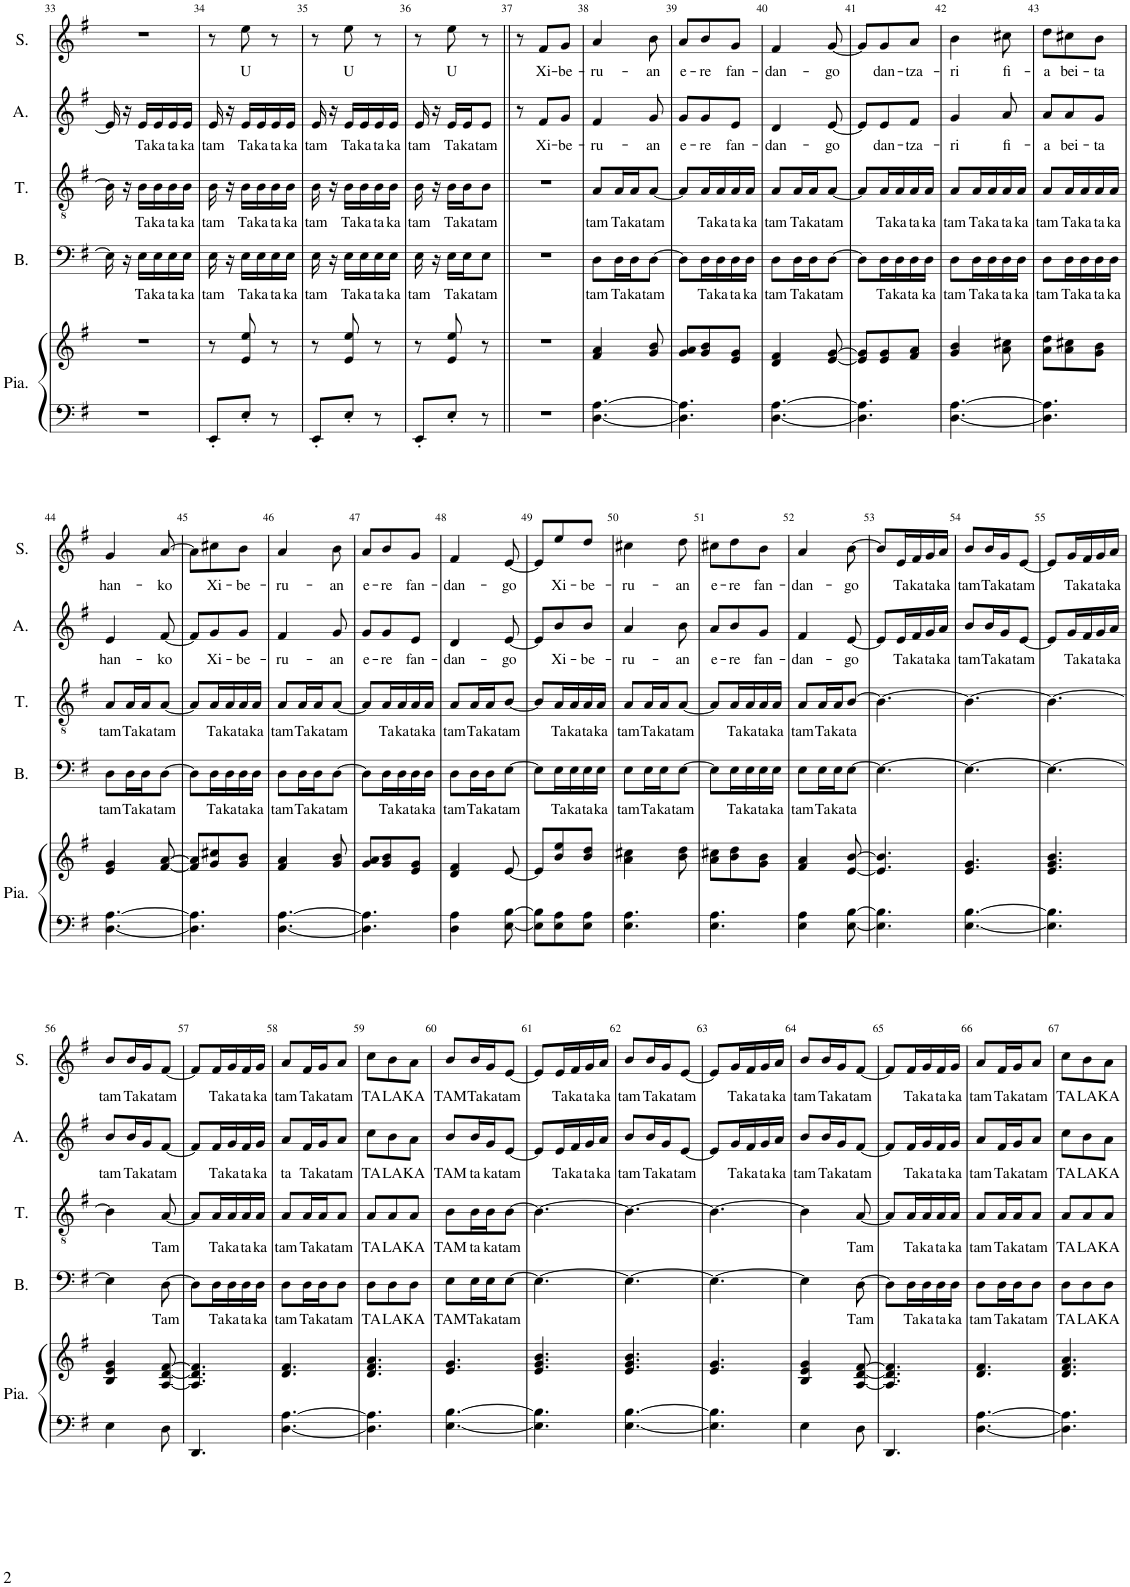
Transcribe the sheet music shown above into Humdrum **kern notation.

**kern	**kern	**kern	**text	**kern	**text	**kern	**text	**kern	**text
*part5	*part5	*part4	*part4	*part3	*part3	*part2	*part2	*part1	*part1
*staff6	*staff5	*staff4	*staff4	*staff3	*staff3	*staff2	*staff2	*staff1	*staff1
*I"Piano	*	*I"Basse	*	*I"Ténor	*	*I"Alto	*	*I"Soprano	*
*I'Pia.	*	*I'B.	*	*I'T.	*	*I'A.	*	*I'S.	*
!!LO:PB:g=z
*clefF4	*clefG2	*clefF4	*	*clefGv2	*	*clefG2	*	*clefG2	*
*k[f#]	*k[f#]	*k[f#]	*	*k[f#]	*	*k[f#]	*	*k[f#]	*
*M3/8	*M3/8	*M3/8	*	*M3/8	*	*M3/8	*	*M3/8	*
=33	=33	=33	=33	=33	=33	=33	=33	=33	=33
4.r	4.r	16E\]	.	16B\]	.	16e/]	.	4.r	.
.	.	16r	.	16r	.	16r	.	.	.
!	!	!	!LO:LY:b	!	!LO:LY:b	!	!LO:LY:b	!	!
.	.	16E\LL	Ta	16B\LL	Ta	16e/LL	Ta	.	.
!	!	!	!LO:LY:b	!	!LO:LY:b	!	!LO:LY:b	!	!
.	.	16E\	ka	16B\	ka	16e/	ka	.	.
!	!	!	!LO:LY:b	!	!LO:LY:b	!	!LO:LY:b	!	!
.	.	16E\	ta	16B\	ta	16e/	ta	.	.
!	!	!	!LO:LY:b	!	!LO:LY:b	!	!LO:LY:b	!	!
.	.	16E\JJ	ka	16B\JJ	ka	16e/JJ	ka	.	.
=34	=34	=34	=34	=34	=34	=34	=34	=34	=34
!	!	!	!LO:LY:b	!	!LO:LY:b	!	!LO:LY:b	!	!
8EE'/L	8r	16E\	tam	16B\	tam	16e/	tam	8r	.
.	.	16r	.	16r	.	16r	.	.	.
!	!	!	!LO:LY:b	!	!LO:LY:b	!	!LO:LY:b	!	!LO:LY:b
8E'/J	8e/ 8ee/	16E\LL	Ta	16B\LL	Ta	16e/LL	Ta	8ee\	U
!	!	!	!LO:LY:b	!	!LO:LY:b	!	!LO:LY:b	!	!
.	.	16E\	ka	16B\	ka	16e/	ka	.	.
!	!	!	!LO:LY:b	!	!LO:LY:b	!	!LO:LY:b	!	!
8r	8r	16E\	ta	16B\	ta	16e/	ta	8r	.
!	!	!	!LO:LY:b	!	!LO:LY:b	!	!LO:LY:b	!	!
.	.	16E\JJ	ka	16B\JJ	ka	16e/JJ	ka	.	.
=35	=35	=35	=35	=35	=35	=35	=35	=35	=35
!	!	!	!LO:LY:b	!	!LO:LY:b	!	!LO:LY:b	!	!
8EE'/L	8r	16E\	tam	16B\	tam	16e/	tam	8r	.
.	.	16r	.	16r	.	16r	.	.	.
!	!	!	!LO:LY:b	!	!LO:LY:b	!	!LO:LY:b	!	!LO:LY:b
8E'/J	8e/ 8ee/	16E\LL	Ta	16B\LL	Ta	16e/LL	Ta	8ee\	U
!	!	!	!LO:LY:b	!	!LO:LY:b	!	!LO:LY:b	!	!
.	.	16E\	ka	16B\	ka	16e/	ka	.	.
!	!	!	!LO:LY:b	!	!LO:LY:b	!	!LO:LY:b	!	!
8r	8r	16E\	ta	16B\	ta	16e/	ta	8r	.
!	!	!	!LO:LY:b	!	!LO:LY:b	!	!LO:LY:b	!	!
.	.	16E\JJ	ka	16B\JJ	ka	16e/JJ	ka	.	.
=36	=36	=36	=36	=36	=36	=36	=36	=36	=36
!	!	!	!LO:LY:b	!	!LO:LY:b	!	!LO:LY:b	!	!
8EE'/L	8r	16E\	tam	16B\	tam	16e/	tam	8r	.
.	.	16r	.	16r	.	16r	.	.	.
!	!	!	!LO:LY:b	!	!LO:LY:b	!	!LO:LY:b	!	!LO:LY:b
8E'/J	8e/ 8ee/	16E\LL	Ta	16B\LL	Ta	16e/LL	Ta	8ee\	U
!	!	!	!LO:LY:b	!	!LO:LY:b	!	!LO:LY:b	!	!
.	.	16E\J	ka	16B\J	ka	16e/J	ka	.	.
!	!	!	!LO:LY:b	!	!LO:LY:b	!	!LO:LY:b	!	!
8r	8r	8E\J	tam	8B\J	tam	8e/J	tam	8r	.
=37||	=37||	=37||	=37||	=37||	=37||	=37||	=37||	=37||	=37||
4.r	4.r	4.r	.	4.r	.	8r	.	8r	.
!	!	!	!	!	!	!	!LO:LY:b	!	!LO:LY:b
.	.	.	.	.	.	8f#/L	Xi-	8f#/L	Xi-
!	!	!	!	!	!	!	!LO:LY:b	!	!LO:LY:b
.	.	.	.	.	.	8g/J	-be-	8g/J	-be-
=38	=38	=38	=38	=38	=38	=38	=38	=38	=38
!	!	!	!LO:LY:b	!	!LO:LY:b	!	!LO:LY:b	!	!LO:LY:b
[4.D\ [4.A\	4f#/ 4a/	8D\L	tam	8A/L	tam	4f#/	-ru-	4a/	-ru-
!	!	!	!LO:LY:b	!	!LO:LY:b	!	!	!	!
.	.	16D\L	Ta	16A/L	Ta	.	.	.	.
!	!	!	!LO:LY:b	!	!LO:LY:b	!	!	!	!
.	.	16D\J	ka	16A/J	ka	.	.	.	.
!	!	!	!LO:LY:b	!	!LO:LY:b	!	!LO:LY:b	!	!LO:LY:b
.	8g/ 8b/	[8D\J	tam	[8A/J	tam	8g/	-an	8b\	-an
=39	=39	=39	=39	=39	=39	=39	=39	=39	=39
!	!	!	!	!	!	!	!LO:LY:b	!	!LO:LY:b
4.D\] 4.A\]	8g/ 8a/L	8D\L]	.	8A/L]	.	8g/L	e-	8a/L	e-
!	!	!	!LO:LY:b	!	!LO:LY:b	!	!LO:LY:b	!	!LO:LY:b
.	8g/ 8b/	16D\L	Ta	16A/L	Ta	8g/	-re	8b/	-re
!	!	!	!LO:LY:b	!	!LO:LY:b	!	!	!	!
.	.	16D\	ka	16A/	ka	.	.	.	.
!	!	!	!LO:LY:b	!	!LO:LY:b	!	!LO:LY:b	!	!LO:LY:b
.	8e/ 8g/J	16D\	ta	16A/	ta	8e/J	fan-	8g/J	fan-
!	!	!	!LO:LY:b	!	!LO:LY:b	!	!	!	!
.	.	16D\JJ	ka	16A/JJ	ka	.	.	.	.
=40	=40	=40	=40	=40	=40	=40	=40	=40	=40
!	!	!	!LO:LY:b	!	!LO:LY:b	!	!LO:LY:b	!	!LO:LY:b
[4.D\ [4.A\	4d/ 4f#/	8D\L	tam	8A/L	tam	4d/	-dan-	4f#/	-dan-
!	!	!	!LO:LY:b	!	!LO:LY:b	!	!	!	!
.	.	16D\L	Ta	16A/L	Ta	.	.	.	.
!	!	!	!LO:LY:b	!	!LO:LY:b	!	!	!	!
.	.	16D\J	ka	16A/J	ka	.	.	.	.
!	!	!	!LO:LY:b	!	!LO:LY:b	!	!LO:LY:b	!	!LO:LY:b
.	[8e/ [8g/	[8D\J	tam	[8A/J	tam	[8e/	-go	[8g/	-go
=41	=41	=41	=41	=41	=41	=41	=41	=41	=41
4.D\] 4.A\]	8e/] 8g/]L	8D\L]	.	8A/L]	.	8e/L]	.	8g/L]	.
!	!	!	!LO:LY:b	!	!LO:LY:b	!	!LO:LY:b	!	!LO:LY:b
.	8e/ 8g/	16D\L	Ta	16A/L	Ta	8e/	dan-	8g/	dan-
!	!	!	!LO:LY:b	!	!LO:LY:b	!	!	!	!
.	.	16D\	ka	16A/	ka	.	.	.	.
!	!	!	!LO:LY:b	!	!LO:LY:b	!	!LO:LY:b	!	!LO:LY:b
.	8f#/ 8a/J	16D\	ta	16A/	ta	8f#/J	-tza-	8a/J	-tza-
!	!	!	!LO:LY:b	!	!LO:LY:b	!	!	!	!
.	.	16D\JJ	ka	16A/JJ	ka	.	.	.	.
=42	=42	=42	=42	=42	=42	=42	=42	=42	=42
!	!	!	!LO:LY:b	!	!LO:LY:b	!	!LO:LY:b	!	!LO:LY:b
[4.D\ [4.A\	4g/ 4b/	8D\L	tam	8A/L	tam	4g/	-ri	4b\	-ri
!	!	!	!LO:LY:b	!	!LO:LY:b	!	!	!	!
.	.	16D\L	Ta	16A/L	Ta	.	.	.	.
!	!	!	!LO:LY:b	!	!LO:LY:b	!	!	!	!
.	.	16D\	ka	16A/	ka	.	.	.	.
!	!	!	!LO:LY:b	!	!LO:LY:b	!	!LO:LY:b	!	!LO:LY:b
.	8a\ 8cc#X\	16D\	ta	16A/	ta	8a/	fi-	8cc#X\	fi-
!	!	!	!LO:LY:b	!	!LO:LY:b	!	!	!	!
.	.	16D\JJ	ka	16A/JJ	ka	.	.	.	.
=43	=43	=43	=43	=43	=43	=43	=43	=43	=43
!	!	!	!LO:LY:b	!	!LO:LY:b	!	!LO:LY:b	!	!LO:LY:b
4.D\] 4.A\]	8a\ 8dd\L	8D\L	tam	8A/L	tam	8a/L	-a	8dd\L	-a
!	!	!	!LO:LY:b	!	!LO:LY:b	!	!LO:LY:b	!	!LO:LY:b
.	8a\ 8cc#X\	16D\L	Ta	16A/L	Ta	8a/	bei-	8cc#X\	bei-
!	!	!	!LO:LY:b	!	!LO:LY:b	!	!	!	!
.	.	16D\	ka	16A/	ka	.	.	.	.
!	!	!	!LO:LY:b	!	!LO:LY:b	!	!LO:LY:b	!	!LO:LY:b
.	8g\ 8b\J	16D\	ta	16A/	ta	8g/J	-ta	8b\J	-ta
!	!	!	!LO:LY:b	!	!LO:LY:b	!	!	!	!
.	.	16D\JJ	ka	16A/JJ	ka	.	.	.	.
!!LO:LB:g=z
=44	=44	=44	=44	=44	=44	=44	=44	=44	=44
!	!	!	!LO:LY:b	!	!LO:LY:b	!	!LO:LY:b	!	!LO:LY:b
[4.D\ [4.A\	4e/ 4g/	8D\L	tam	8A/L	tam	4e/	han-	4g/	han-
!	!	!	!LO:LY:b	!	!LO:LY:b	!	!	!	!
.	.	16D\L	Ta	16A/L	Ta	.	.	.	.
!	!	!	!LO:LY:b	!	!LO:LY:b	!	!	!	!
.	.	16D\J	ka	16A/J	ka	.	.	.	.
!	!	!	!LO:LY:b	!	!LO:LY:b	!	!LO:LY:b	!	!LO:LY:b
.	[8f#/ [8a/	[8D\J	tam	[8A/J	tam	[8f#/	-ko	[8a/	-ko
=45	=45	=45	=45	=45	=45	=45	=45	=45	=45
4.D\] 4.A\]	8f#/] 8a/]L	8D\L]	.	8A/L]	.	8f#/L]	.	8a\L]	.
!	!	!	!LO:LY:b	!	!LO:LY:b	!	!LO:LY:b	!	!LO:LY:b
.	8g/ 8cc#X/	16D\L	Ta	16A/L	Ta	8g/	Xi-	8cc#X\	Xi-
!	!	!	!LO:LY:b	!	!LO:LY:b	!	!	!	!
.	.	16D\	ka	16A/	ka	.	.	.	.
!	!	!	!LO:LY:b	!	!LO:LY:b	!	!LO:LY:b	!	!LO:LY:b
.	8g/ 8b/J	16D\	ta	16A/	ta	8g/J	-be-	8b\J	-be-
!	!	!	!LO:LY:b	!	!LO:LY:b	!	!	!	!
.	.	16D\JJ	ka	16A/JJ	ka	.	.	.	.
=46	=46	=46	=46	=46	=46	=46	=46	=46	=46
!	!	!	!LO:LY:b	!	!LO:LY:b	!	!LO:LY:b	!	!LO:LY:b
[4.D\ [4.A\	4f#/ 4a/	8D\L	tam	8A/L	tam	4f#/	-ru-	4a/	-ru-
!	!	!	!LO:LY:b	!	!LO:LY:b	!	!	!	!
.	.	16D\L	Ta	16A/L	Ta	.	.	.	.
!	!	!	!LO:LY:b	!	!LO:LY:b	!	!	!	!
.	.	16D\J	ka	16A/J	ka	.	.	.	.
!	!	!	!LO:LY:b	!	!LO:LY:b	!	!LO:LY:b	!	!LO:LY:b
.	8g/ 8b/	[8D\J	tam	[8A/J	tam	8g/	-an	8b\	-an
=47	=47	=47	=47	=47	=47	=47	=47	=47	=47
!	!	!	!	!	!	!	!LO:LY:b	!	!LO:LY:b
4.D\] 4.A\]	8g/ 8a/L	8D\L]	.	8A/L]	.	8g/L	e-	8a/L	e-
!	!	!	!LO:LY:b	!	!LO:LY:b	!	!LO:LY:b	!	!LO:LY:b
.	8g/ 8b/	16D\L	Ta	16A/L	Ta	8g/	-re	8b/	-re
!	!	!	!LO:LY:b	!	!LO:LY:b	!	!	!	!
.	.	16D\	ka	16A/	ka	.	.	.	.
!	!	!	!LO:LY:b	!	!LO:LY:b	!	!LO:LY:b	!	!LO:LY:b
.	8e/ 8g/J	16D\	ta	16A/	ta	8e/J	fan-	8g/J	fan-
!	!	!	!LO:LY:b	!	!LO:LY:b	!	!	!	!
.	.	16D\JJ	ka	16A/JJ	ka	.	.	.	.
=48	=48	=48	=48	=48	=48	=48	=48	=48	=48
!	!	!	!LO:LY:b	!	!LO:LY:b	!	!LO:LY:b	!	!LO:LY:b
4D\ 4A\	4d/ 4f#/	8D\L	tam	8A/L	tam	4d/	-dan-	4f#/	-dan-
!	!	!	!LO:LY:b	!	!LO:LY:b	!	!	!	!
.	.	16D\L	Ta	16A/L	Ta	.	.	.	.
!	!	!	!LO:LY:b	!	!LO:LY:b	!	!	!	!
.	.	16D\J	ka	16A/J	ka	.	.	.	.
!	!	!	!LO:LY:b	!	!LO:LY:b	!	!LO:LY:b	!	!LO:LY:b
[8E\ [8B\	[8e/	[8E\J	tam	[8B/J	tam	[8e/	-go	[8e/	-go
=49	=49	=49	=49	=49	=49	=49	=49	=49	=49
8E\] 8B\]L	8e/L]	8E\L]	.	8B/L]	.	8e/L]	.	8e/L]	.
!	!	!	!LO:LY:b	!	!LO:LY:b	!	!LO:LY:b	!	!LO:LY:b
8E\ 8A\	8b/ 8ee/	16E\L	Ta	16A/L	Ta	8b/	Xi-	8ee/	Xi-
!	!	!	!LO:LY:b	!	!LO:LY:b	!	!	!	!
.	.	16E\	ka	16A/	ka	.	.	.	.
!	!	!	!LO:LY:b	!	!LO:LY:b	!	!LO:LY:b	!	!LO:LY:b
8E\ 8A\J	8b/ 8dd/J	16E\	ta	16A/	ta	8b/J	-be-	8dd/J	-be-
!	!	!	!LO:LY:b	!	!LO:LY:b	!	!	!	!
.	.	16E\JJ	ka	16A/JJ	ka	.	.	.	.
=50	=50	=50	=50	=50	=50	=50	=50	=50	=50
!	!	!	!LO:LY:b	!	!LO:LY:b	!	!LO:LY:b	!	!LO:LY:b
4.E\ 4.A\	4a\ 4cc#X\	8E\L	tam	8A/L	tam	4a/	-ru-	4cc#X\	-ru-
!	!	!	!LO:LY:b	!	!LO:LY:b	!	!	!	!
.	.	16E\L	Ta	16A/L	Ta	.	.	.	.
!	!	!	!LO:LY:b	!	!LO:LY:b	!	!	!	!
.	.	16E\J	ka	16A/J	ka	.	.	.	.
!	!	!	!LO:LY:b	!	!LO:LY:b	!	!LO:LY:b	!	!LO:LY:b
.	8b\ 8dd\	[8E\J	tam	[8A/J	tam	8b\	-an	8dd\	-an
=51	=51	=51	=51	=51	=51	=51	=51	=51	=51
!	!	!	!	!	!	!	!LO:LY:b	!	!LO:LY:b
4.E\ 4.A\	8a\ 8cc#X\L	8E\L]	.	8A/L]	.	8a/L	e-	8cc#X\L	e-
!	!	!	!LO:LY:b	!	!LO:LY:b	!	!LO:LY:b	!	!LO:LY:b
.	8b\ 8dd\	16E\L	Ta	16A/L	Ta	8b/	-re	8dd\	-re
!	!	!	!LO:LY:b	!	!LO:LY:b	!	!	!	!
.	.	16E\	ka	16A/	ka	.	.	.	.
!	!	!	!LO:LY:b	!	!LO:LY:b	!	!LO:LY:b	!	!LO:LY:b
.	8g\ 8b\J	16E\	ta	16A/	ta	8g/J	fan-	8b\J	fan-
!	!	!	!LO:LY:b	!	!LO:LY:b	!	!	!	!
.	.	16E\JJ	ka	16A/JJ	ka	.	.	.	.
=52	=52	=52	=52	=52	=52	=52	=52	=52	=52
!	!	!	!LO:LY:b	!	!LO:LY:b	!	!LO:LY:b	!	!LO:LY:b
4E\ 4A\	4f#/ 4a/	8E\L	tam	8A/L	tam	4f#/	-dan-	4a/	-dan-
!	!	!	!LO:LY:b	!	!LO:LY:b	!	!	!	!
.	.	16E\L	Ta	16A/L	Ta	.	.	.	.
!	!	!	!LO:LY:b	!	!LO:LY:b	!	!	!	!
.	.	16E\J	ka	16A/J	ka	.	.	.	.
!	!	!	!LO:LY:b	!	!LO:LY:b	!	!LO:LY:b	!	!LO:LY:b
[8E\ [8B\	[8e/ [8b/	[8E\J	ta	[8B/J	ta	[8e/	-go	[8b\	-go
=53	=53	=53	=53	=53	=53	=53	=53	=53	=53
4.E\] 4.B\]	4.e/] 4.b/]	4.E\_	.	4.B\_	.	8e/L]	.	8b/L]	.
!	!	!	!	!	!	!	!LO:LY:b	!	!LO:LY:b
.	.	.	.	.	.	16e/L	Ta	16e/L	Ta
!	!	!	!	!	!	!	!LO:LY:b	!	!LO:LY:b
.	.	.	.	.	.	16f#/	ka	16f#/	ka
!	!	!	!	!	!	!	!LO:LY:b	!	!LO:LY:b
.	.	.	.	.	.	16g/	ta	16g/	ta
!	!	!	!	!	!	!	!LO:LY:b	!	!LO:LY:b
.	.	.	.	.	.	16a/JJ	ka	16a/JJ	ka
=54	=54	=54	=54	=54	=54	=54	=54	=54	=54
!	!	!	!	!	!	!	!LO:LY:b	!	!LO:LY:b
[4.E\ [4.B\	4.e/ 4.g/	4.E\_	.	4.B\_	.	8b/L	tam	8b/L	tam
!	!	!	!	!	!	!	!LO:LY:b	!	!LO:LY:b
.	.	.	.	.	.	16b/L	Ta	16b/L	Ta
!	!	!	!	!	!	!	!LO:LY:b	!	!LO:LY:b
.	.	.	.	.	.	16g/J	ka	16g/J	ka
!	!	!	!	!	!	!	!LO:LY:b	!	!LO:LY:b
.	.	.	.	.	.	[8e/J	tam	[8e/J	tam
=55	=55	=55	=55	=55	=55	=55	=55	=55	=55
4.E\] 4.B\]	4.e/ 4.g/ 4.b/	4.E\_	.	4.B\_	.	8e/L]	.	8e/L]	.
!	!	!	!	!	!	!	!LO:LY:b	!	!LO:LY:b
.	.	.	.	.	.	16g/L	Ta	16g/L	Ta
!	!	!	!	!	!	!	!LO:LY:b	!	!LO:LY:b
.	.	.	.	.	.	16f#/	ka	16f#/	ka
!	!	!	!	!	!	!	!LO:LY:b	!	!LO:LY:b
.	.	.	.	.	.	16g/	ta	16g/	ta
!	!	!	!	!	!	!	!LO:LY:b	!	!LO:LY:b
.	.	.	.	.	.	16a/JJ	ka	16a/JJ	ka
!!LO:LB:g=z
=56	=56	=56	=56	=56	=56	=56	=56	=56	=56
!	!	!	!	!	!	!	!LO:LY:b	!	!LO:LY:b
4E\	4B/ 4e/ 4g/	4E\]	.	4B\]	.	8b/L	tam	8b/L	tam
!	!	!	!	!	!	!	!LO:LY:b	!	!LO:LY:b
.	.	.	.	.	.	16b/L	Ta	16b/L	Ta
!	!	!	!	!	!	!	!LO:LY:b	!	!LO:LY:b
.	.	.	.	.	.	16g/J	ka	16g/J	ka
!	!	!	!LO:LY:b	!	!LO:LY:b	!	!LO:LY:b	!	!LO:LY:b
8D\	[8A/ [8d/ [8f#/	[8D\	Tam	[8A/	Tam	[8f#/J	tam	[8f#/J	tam
=57	=57	=57	=57	=57	=57	=57	=57	=57	=57
4.DD/	4.A/] 4.d/] 4.f#/]	8D\L]	.	8A/L]	.	8f#/L]	.	8f#/L]	.
!	!	!	!LO:LY:b	!	!LO:LY:b	!	!LO:LY:b	!	!LO:LY:b
.	.	16D\L	Ta	16A/L	Ta	16f#/L	Ta	16f#/L	Ta
!	!	!	!LO:LY:b	!	!LO:LY:b	!	!LO:LY:b	!	!LO:LY:b
.	.	16D\	ka	16A/	ka	16g/	ka	16g/	ka
!	!	!	!LO:LY:b	!	!LO:LY:b	!	!LO:LY:b	!	!LO:LY:b
.	.	16D\	ta	16A/	ta	16f#/	ta	16f#/	ta
!	!	!	!LO:LY:b	!	!LO:LY:b	!	!LO:LY:b	!	!LO:LY:b
.	.	16D\JJ	ka	16A/JJ	ka	16g/JJ	ka	16g/JJ	ka
=58	=58	=58	=58	=58	=58	=58	=58	=58	=58
!	!	!	!LO:LY:b	!	!LO:LY:b	!	!LO:LY:b	!	!LO:LY:b
[4.D\ [4.A\	4.d/ 4.f#/	8D\L	tam	8A/L	tam	8a/L	ta	8a/L	tam
!	!	!	!LO:LY:b	!	!LO:LY:b	!	!LO:LY:b	!	!LO:LY:b
.	.	16D\L	Ta	16A/L	Ta	16f#/L	Ta	16f#/L	Ta
!	!	!	!LO:LY:b	!	!LO:LY:b	!	!LO:LY:b	!	!LO:LY:b
.	.	16D\J	ka	16A/J	ka	16g/J	ka	16g/J	ka
!	!	!	!LO:LY:b	!	!LO:LY:b	!	!LO:LY:b	!	!LO:LY:b
.	.	8D\J	tam	8A/J	tam	8a/J	tam	8a/J	tam
=59	=59	=59	=59	=59	=59	=59	=59	=59	=59
!	!	!	!LO:LY:b	!	!LO:LY:b	!	!LO:LY:b	!	!LO:LY:b
4.D\] 4.A\]	4.d/ 4.f#/ 4.a/	8D\L	TA	8A/L	TA	8cc\L	TA	8cc\L	TA
!	!	!	!LO:LY:b	!	!LO:LY:b	!	!LO:LY:b	!	!LO:LY:b
.	.	8D\	LA	8A/	LA	8b\	LA	8b\	LA
!	!	!	!LO:LY:b	!	!LO:LY:b	!	!LO:LY:b	!	!LO:LY:b
.	.	8D\J	KA	8A/J	KA	8a\J	KA	8a\J	KA
=60	=60	=60	=60	=60	=60	=60	=60	=60	=60
!	!	!	!LO:LY:b	!	!LO:LY:b	!	!LO:LY:b	!	!LO:LY:b
[4.E\ [4.B\	4.e/ 4.g/	8E\L	TAM	8B\L	TAM	8b/L	TAM	8b/L	TAM
!	!	!	!LO:LY:b	!	!LO:LY:b	!	!LO:LY:b	!	!LO:LY:b
.	.	16E\L	Ta	16B\L	ta	16b/L	ta	16b/L	Ta
!	!	!	!LO:LY:b	!	!LO:LY:b	!	!LO:LY:b	!	!LO:LY:b
.	.	16E\J	ka	16B\J	ka	16g/J	ka	16g/J	ka
!	!	!	!LO:LY:b	!	!LO:LY:b	!	!LO:LY:b	!	!LO:LY:b
.	.	[8E\J	tam	[8B\J	tam	[8e/J	tam	[8e/J	tam
=61	=61	=61	=61	=61	=61	=61	=61	=61	=61
4.E\] 4.B\]	4.e/ 4.g/ 4.b/	4.E\_	.	4.B\_	.	8e/L]	.	8e/L]	.
!	!	!	!	!	!	!	!LO:LY:b	!	!LO:LY:b
.	.	.	.	.	.	16e/L	Ta	16e/L	Ta
!	!	!	!	!	!	!	!LO:LY:b	!	!LO:LY:b
.	.	.	.	.	.	16f#/	ka	16f#/	ka
!	!	!	!	!	!	!	!LO:LY:b	!	!LO:LY:b
.	.	.	.	.	.	16g/	ta	16g/	ta
!	!	!	!	!	!	!	!LO:LY:b	!	!LO:LY:b
.	.	.	.	.	.	16a/JJ	ka	16a/JJ	ka
=62	=62	=62	=62	=62	=62	=62	=62	=62	=62
!	!	!	!	!	!	!	!LO:LY:b	!	!LO:LY:b
[4.E\ [4.B\	4.e/ 4.g/ 4.b/	4.E\_	.	4.B\_	.	8b/L	tam	8b/L	tam
!	!	!	!	!	!	!	!LO:LY:b	!	!LO:LY:b
.	.	.	.	.	.	16b/L	Ta	16b/L	Ta
!	!	!	!	!	!	!	!LO:LY:b	!	!LO:LY:b
.	.	.	.	.	.	16g/J	ka	16g/J	ka
!	!	!	!	!	!	!	!LO:LY:b	!	!LO:LY:b
.	.	.	.	.	.	[8e/J	tam	[8e/J	tam
=63	=63	=63	=63	=63	=63	=63	=63	=63	=63
4.E\] 4.B\]	4.e/ 4.g/	4.E\_	.	4.B\_	.	8e/L]	.	8e/L]	.
!	!	!	!	!	!	!	!LO:LY:b	!	!LO:LY:b
.	.	.	.	.	.	16g/L	Ta	16g/L	Ta
!	!	!	!	!	!	!	!LO:LY:b	!	!LO:LY:b
.	.	.	.	.	.	16f#/	ka	16f#/	ka
!	!	!	!	!	!	!	!LO:LY:b	!	!LO:LY:b
.	.	.	.	.	.	16g/	ta	16g/	ta
!	!	!	!	!	!	!	!LO:LY:b	!	!LO:LY:b
.	.	.	.	.	.	16a/JJ	ka	16a/JJ	ka
=64	=64	=64	=64	=64	=64	=64	=64	=64	=64
!	!	!	!	!	!	!	!LO:LY:b	!	!LO:LY:b
4E\	4B/ 4e/ 4g/	4E\]	.	4B\]	.	8b/L	tam	8b/L	tam
!	!	!	!	!	!	!	!LO:LY:b	!	!LO:LY:b
.	.	.	.	.	.	16b/L	Ta	16b/L	Ta
!	!	!	!	!	!	!	!LO:LY:b	!	!LO:LY:b
.	.	.	.	.	.	16g/J	ka	16g/J	ka
!	!	!	!LO:LY:b	!	!LO:LY:b	!	!LO:LY:b	!	!LO:LY:b
8D\	[8A/ [8d/ [8f#/	[8D\	Tam	[8A/	Tam	[8f#/J	tam	[8f#/J	tam
=65	=65	=65	=65	=65	=65	=65	=65	=65	=65
4.DD/	4.A/] 4.d/] 4.f#/]	8D\L]	.	8A/L]	.	8f#/L]	.	8f#/L]	.
!	!	!	!LO:LY:b	!	!LO:LY:b	!	!LO:LY:b	!	!LO:LY:b
.	.	16D\L	Ta	16A/L	Ta	16f#/L	Ta	16f#/L	Ta
!	!	!	!LO:LY:b	!	!LO:LY:b	!	!LO:LY:b	!	!LO:LY:b
.	.	16D\	ka	16A/	ka	16g/	ka	16g/	ka
!	!	!	!LO:LY:b	!	!LO:LY:b	!	!LO:LY:b	!	!LO:LY:b
.	.	16D\	ta	16A/	ta	16f#/	ta	16f#/	ta
!	!	!	!LO:LY:b	!	!LO:LY:b	!	!LO:LY:b	!	!LO:LY:b
.	.	16D\JJ	ka	16A/JJ	ka	16g/JJ	ka	16g/JJ	ka
=66	=66	=66	=66	=66	=66	=66	=66	=66	=66
!	!	!	!LO:LY:b	!	!LO:LY:b	!	!LO:LY:b	!	!LO:LY:b
[4.D\ [4.A\	4.d/ 4.f#/	8D\L	tam	8A/L	tam	8a/L	tam	8a/L	tam
!	!	!	!LO:LY:b	!	!LO:LY:b	!	!LO:LY:b	!	!LO:LY:b
.	.	16D\L	Ta	16A/L	Ta	16f#/L	Ta	16f#/L	Ta
!	!	!	!LO:LY:b	!	!LO:LY:b	!	!LO:LY:b	!	!LO:LY:b
.	.	16D\J	ka	16A/J	ka	16g/J	ka	16g/J	ka
!	!	!	!LO:LY:b	!	!LO:LY:b	!	!LO:LY:b	!	!LO:LY:b
.	.	8D\J	tam	8A/J	tam	8a/J	tam	8a/J	tam
=67	=67	=67	=67	=67	=67	=67	=67	=67	=67
!	!	!	!LO:LY:b	!	!LO:LY:b	!	!LO:LY:b	!	!LO:LY:b
4.D\] 4.A\]	4.d/ 4.f#/ 4.a/	8D\L	TA	8A/L	TA	8cc\L	TA	8cc\L	TA
!	!	!	!LO:LY:b	!	!LO:LY:b	!	!LO:LY:b	!	!LO:LY:b
.	.	8D\	LA	8A/	LA	8b\	LA	8b\	LA
!	!	!	!LO:LY:b	!	!LO:LY:b	!	!LO:LY:b	!	!LO:LY:b
.	.	8D\J	KA	8A/J	KA	8a\J	KA	8a\J	KA
=	=	=	=	=	=	=	=	=	=
*-	*-	*-	*-	*-	*-	*-	*-	*-	*-
